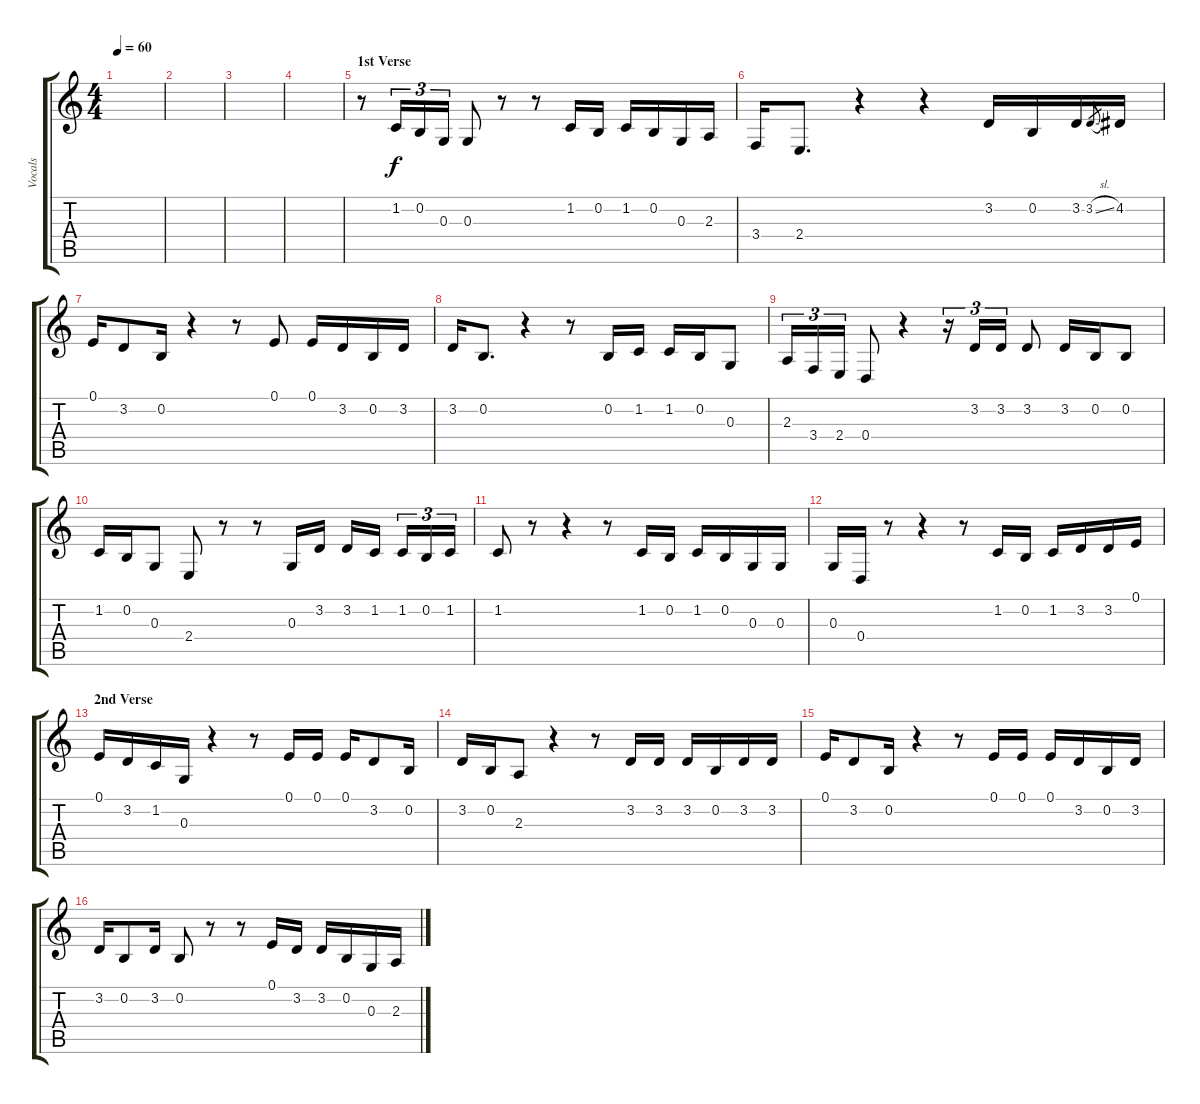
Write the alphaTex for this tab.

\track ("Vocals" "Vocals") {instrument sopranosax}
\staff {score tabs}
\tuning (E4 B3 G3 D3 A2 E2) {hide}
\ts (4 4)
\tempo 60
\clef g2
\ks c
|
|
|
|
\section ("" "1st Verse")
r.8 1.2.16{tu (3 2)} 0.2.16{tu (3 2)} 0.3.16{tu (3 2)} 0.3.8 r.8 r.8 1.2.16 0.2.16 1.2.16 0.2.16 0.3.16 2.3.16 |
3.4.16 2.4.8{d} r.4 r.4 3.2.16 0.2.16 3.2.16 3.2{sl}.8{gr} 4.2.16 |
0.1.16 3.2.8 0.2.16 r.4 r.8 0.1.8 0.1.16 3.2.16 0.2.16 3.2.16 |
3.2.16 0.2.8{d} r.4 r.8 0.2.16 1.2.16 1.2.16 0.2.16 0.3.8 |
2.3.16{tu (3 2)} 3.4.16{tu (3 2)} 2.4.16{tu (3 2)} 0.4.8 r.4 r.16{tu (3 2)} 3.2.16{tu (3 2)} 3.2.16{tu (3 2)} 3.2.8 3.2.16 0.2.16 0.2.8 |
1.2.16 0.2.16 0.3.8 2.4.8 r.8 r.8 0.3.16 3.2.16 3.2.16 1.2.16 1.2.16{tu (3 2)} 0.2.16{tu (3 2)} 1.2.16{tu (3 2)} |
1.2.8 r.8 r.4 r.8 1.2.16 0.2.16 1.2.16 0.2.16 0.3.16 0.3.16 |
0.3.16 0.4.16 r.8 r.4 r.8 1.2.16 0.2.16 1.2.16 3.2.16 3.2.16 0.1.16 |
\section ("" "2nd Verse")
0.1.16 3.2.16 1.2.16 0.3.16 r.4 r.8 0.1.16 0.1.16 0.1.16 3.2.8 0.2.16 |
3.2.16 0.2.16 2.3.8 r.4 r.8 3.2.16 3.2.16 3.2.16 0.2.16 3.2.16 3.2.16 |
0.1.16 3.2.8 0.2.16 r.4 r.8 0.1.16 0.1.16 0.1.16 3.2.16 0.2.16 3.2.16 |
3.2.16 0.2.8 3.2.16 0.2.8 r.8 r.8 0.1.16 3.2.16 3.2.16 0.2.16 0.3.16 2.3.16
